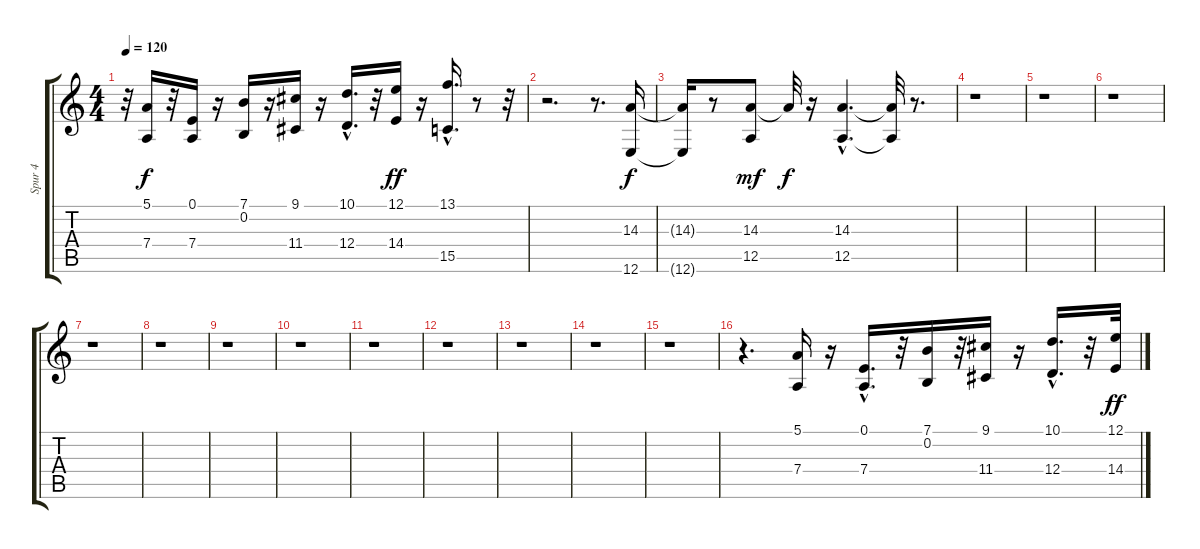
\track ("Spur 4" "Spur 4") {instrument brasssection}
\staff {score tabs}
\tuning (E4 B3 G3 D3 A2 E2) {hide}
\ts (4 4)
\tempo 120
\clef g2
\ks c
r.32{dy f} (5.1 7.4).16 r.32 (0.1 7.4).16 r.16 (7.1 0.2).16 r.16 (9.1 11.4).16 r.16 (10.1 12.4{hac}).16{d} r.32 (12.1 14.4).16{dy ff} r.16 (13.1{hac} 15.5).16{d} r.8 r.32 |
r.2{d} r.8{d} (14.3 12.6).16{dy f} |
(14.3{t} 12.6{t}).16 r.8 (14.3 12.5).8{dy mf} 14.3{t}.32{dy f} r.16 (14.3{hac} 12.5{hac}).4{d} (14.3{t} 12.5{t}).32 r.8{d} |
r.1 |
r.1 |
r.1 |
r.1 |
r.1 |
r.1 |
r.1 |
r.1 |
r.1 |
r.1 |
r.1 |
r.1 |
r.4{d} (5.1 7.4).16 r.16 (0.1 7.4{hac}).16{d} r.32 (7.1 0.2).16 r.32 (9.1 11.4).16 r.16 (10.1 12.4{hac}).16{d} r.32 (12.1 14.4).32{dy ff}
